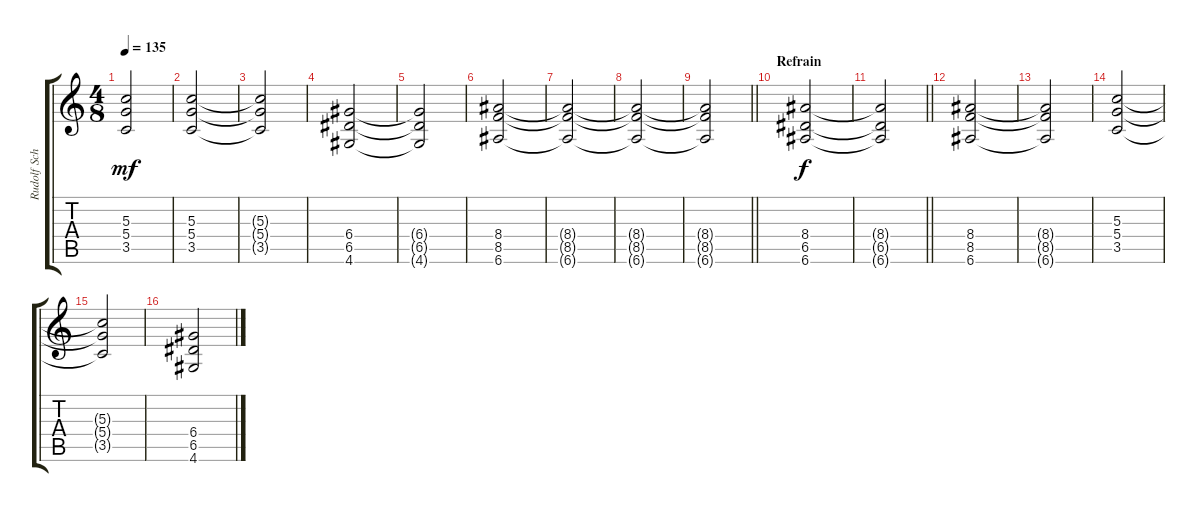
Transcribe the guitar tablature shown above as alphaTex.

\track ("Rudolf Schenker" "Rudolf Sch") {instrument overdrivenguitar}
\staff {score tabs}
\tuning (E4 B3 G3 D3 A2 E2) {hide}
\ts (4 8)
\tempo 135
\clef g2
\ks c
(5.3{t} 5.4{t} 3.5{t}).2{dy mf} |
(5.3 5.4 3.5).2 |
(5.3{t} 5.4{t} 3.5{t}).2 |
(6.4 6.5 4.6).2 |
(6.4{t} 6.5{t} 4.6{t}).2 |
(8.4 8.5 6.6).2 |
(8.4{t} 8.5{t} 6.6{t}).2 |
(8.4{t} 8.5{t} 6.6{t}).2 |
\barLineRight lightlight
(8.4{t} 8.5{t} 6.6{t}).2 |
\section ("" "Refrain")
(8.4 6.5 6.6).2{dy f} |
\barLineRight lightlight
(8.4{t} 6.5{t} 6.6{t}).2 |
\section ("" "")
(8.4 8.5 6.6).2 |
(8.4{t} 8.5{t} 6.6{t}).2 |
(5.3 5.4 3.5).2 |
(5.3{t} 5.4{t} 3.5{t}).2 |
(6.4 6.5 4.6).2
